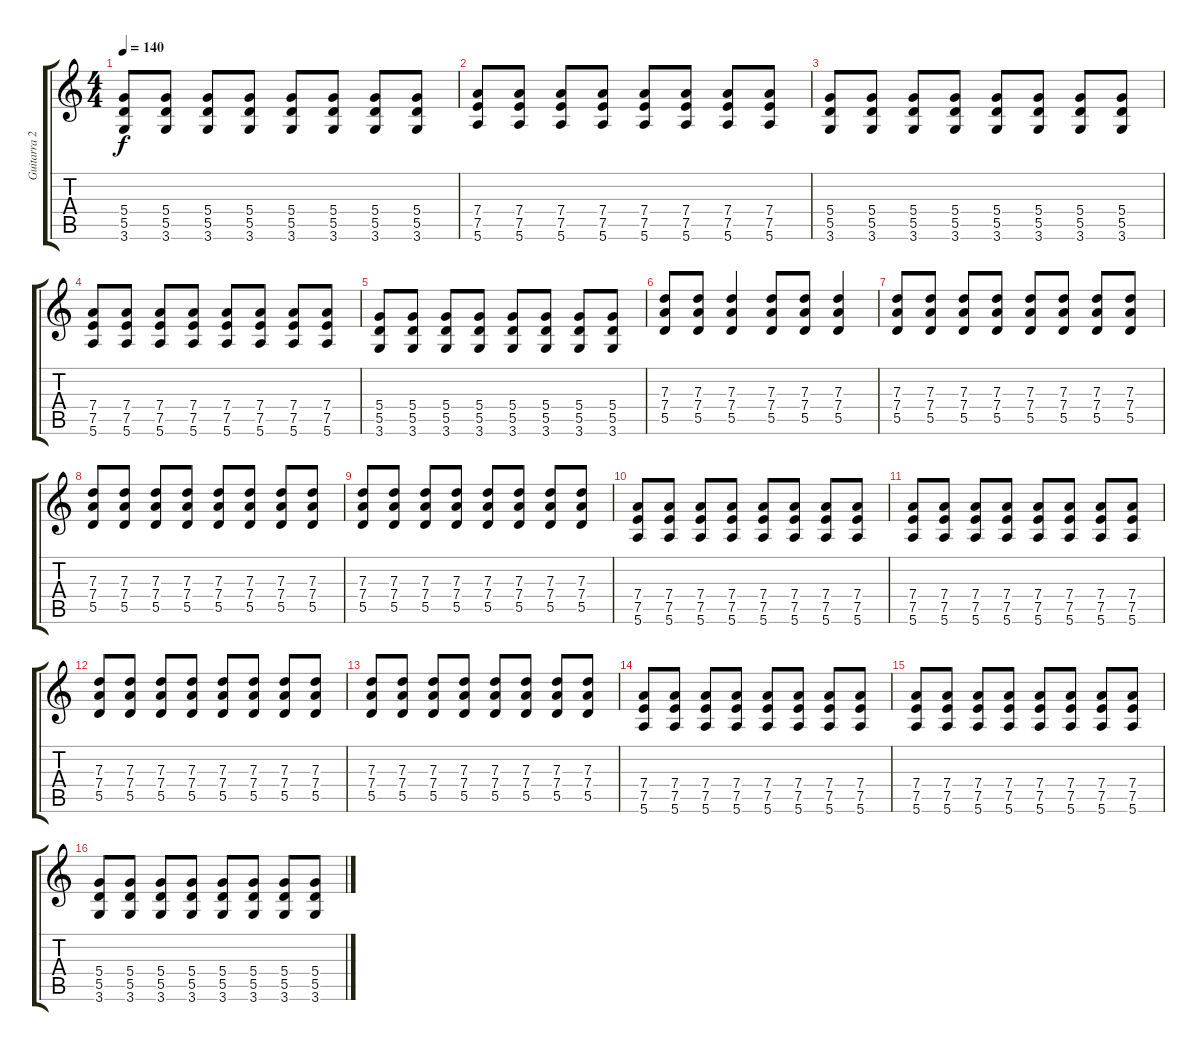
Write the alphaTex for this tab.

\track ("Guitarra 2 Electrica" "Guitarra 2") {instrument electricguitarclean}
\staff {score tabs}
\tuning (E4 B3 G3 D3 A2 E2) {hide}
\ts (4 4)
\tempo 140
\clef g2
\ks c
(5.4 5.5 3.6).8{dy f} (5.4 5.5 3.6).8 (5.4 5.5 3.6).8 (5.4 5.5 3.6).8 (5.4 5.5 3.6).8 (5.4 5.5 3.6).8 (5.4 5.5 3.6).8 (5.4 5.5 3.6).8 |
(7.4 7.5 5.6).8 (7.4 7.5 5.6).8 (7.4 7.5 5.6).8 (7.4 7.5 5.6).8 (7.4 7.5 5.6).8 (7.4 7.5 5.6).8 (7.4 7.5 5.6).8 (7.4 7.5 5.6).8 |
(5.4 5.5 3.6).8 (5.4 5.5 3.6).8 (5.4 5.5 3.6).8 (5.4 5.5 3.6).8 (5.4 5.5 3.6).8 (5.4 5.5 3.6).8 (5.4 5.5 3.6).8 (5.4 5.5 3.6).8 |
(7.4 7.5 5.6).8 (7.4 7.5 5.6).8 (7.4 7.5 5.6).8 (7.4 7.5 5.6).8 (7.4 7.5 5.6).8 (7.4 7.5 5.6).8 (7.4 7.5 5.6).8 (7.4 7.5 5.6).8 |
(5.4 5.5 3.6).8 (5.4 5.5 3.6).8 (5.4 5.5 3.6).8 (5.4 5.5 3.6).8 (5.4 5.5 3.6).8 (5.4 5.5 3.6).8 (5.4 5.5 3.6).8 (5.4 5.5 3.6).8 |
(7.3 7.4 5.5).8 (7.3 7.4 5.5).8 (7.3 7.4 5.5).4 (7.3 7.4 5.5).8 (7.3 7.4 5.5).8 (7.3 7.4 5.5).4 |
(7.3 7.4 5.5).8 (7.3 7.4 5.5).8 (7.3 7.4 5.5).8 (7.3 7.4 5.5).8 (7.3 7.4 5.5).8 (7.3 7.4 5.5).8 (7.3 7.4 5.5).8 (7.3 7.4 5.5).8 |
(7.3 7.4 5.5).8 (7.3 7.4 5.5).8 (7.3 7.4 5.5).8 (7.3 7.4 5.5).8 (7.3 7.4 5.5).8 (7.3 7.4 5.5).8 (7.3 7.4 5.5).8 (7.3 7.4 5.5).8 |
(7.3 7.4 5.5).8 (7.3 7.4 5.5).8 (7.3 7.4 5.5).8 (7.3 7.4 5.5).8 (7.3 7.4 5.5).8 (7.3 7.4 5.5).8 (7.3 7.4 5.5).8 (7.3 7.4 5.5).8 |
(7.4 7.5 5.6).8 (7.4 7.5 5.6).8 (7.4 7.5 5.6).8 (7.4 7.5 5.6).8 (7.4 7.5 5.6).8 (7.4 7.5 5.6).8 (7.4 7.5 5.6).8 (7.4 7.5 5.6).8 |
(7.4 7.5 5.6).8 (7.4 7.5 5.6).8 (7.4 7.5 5.6).8 (7.4 7.5 5.6).8 (7.4 7.5 5.6).8 (7.4 7.5 5.6).8 (7.4 7.5 5.6).8 (7.4 7.5 5.6).8 |
(7.3 7.4 5.5).8 (7.3 7.4 5.5).8 (7.3 7.4 5.5).8 (7.3 7.4 5.5).8 (7.3 7.4 5.5).8 (7.3 7.4 5.5).8 (7.3 7.4 5.5).8 (7.3 7.4 5.5).8 |
(7.3 7.4 5.5).8 (7.3 7.4 5.5).8 (7.3 7.4 5.5).8 (7.3 7.4 5.5).8 (7.3 7.4 5.5).8 (7.3 7.4 5.5).8 (7.3 7.4 5.5).8 (7.3 7.4 5.5).8 |
(7.4 7.5 5.6).8 (7.4 7.5 5.6).8 (7.4 7.5 5.6).8 (7.4 7.5 5.6).8 (7.4 7.5 5.6).8 (7.4 7.5 5.6).8 (7.4 7.5 5.6).8 (7.4 7.5 5.6).8 |
(7.4 7.5 5.6).8 (7.4 7.5 5.6).8 (7.4 7.5 5.6).8 (7.4 7.5 5.6).8 (7.4 7.5 5.6).8 (7.4 7.5 5.6).8 (7.4 7.5 5.6).8 (7.4 7.5 5.6).8 |
(5.4 5.5 3.6).8 (5.4 5.5 3.6).8 (5.4 5.5 3.6).8 (5.4 5.5 3.6).8 (5.4 5.5 3.6).8 (5.4 5.5 3.6).8 (5.4 5.5 3.6).8 (5.4 5.5 3.6).8
